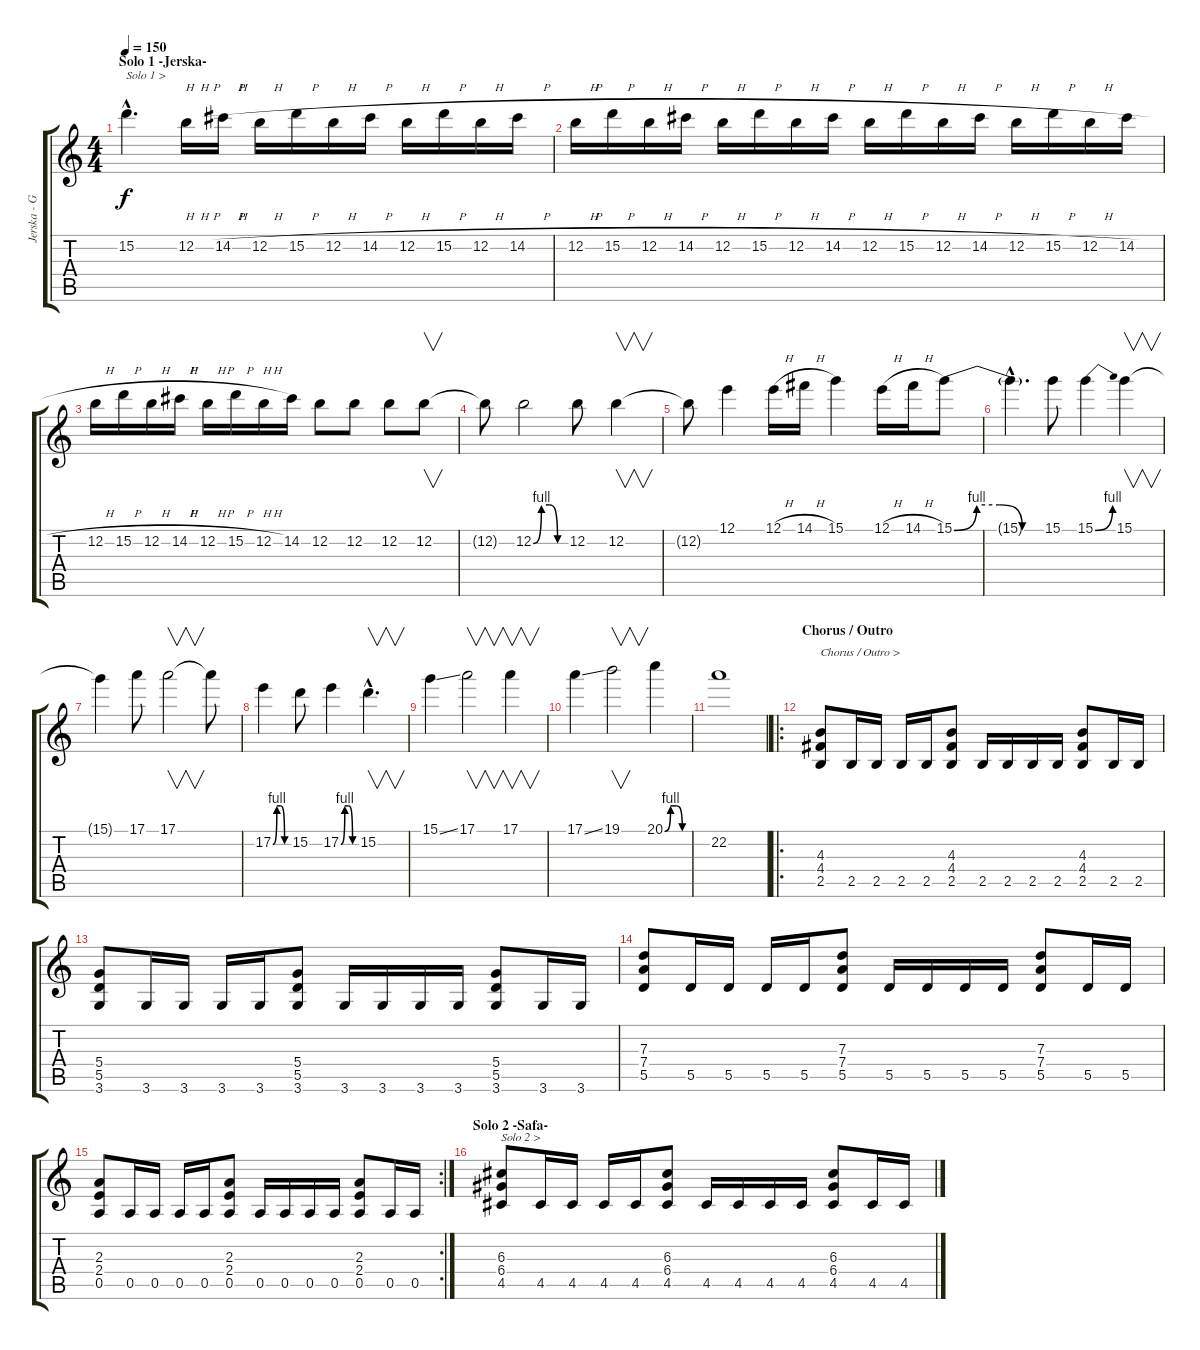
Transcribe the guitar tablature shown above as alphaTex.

\track ("Jerska - Guitar" "Jerska - G") {instrument distortionguitar}
\staff {score tabs}
\tuning (E4 B3 G3 D3 A2 E2) {hide}
\ts (4 4)
\section ("" "Solo 1 -Jerska-")
\tempo 150
\clef g2
\ks c
15.2{hac}.4{d txt "Solo 1 >" dy f volume 16} 12.2{h}.16 14.2{h}.16 12.2{h}.16 15.2{h}.16 12.2{h}.16 14.2{h}.16 12.2{h}.16 15.2{h}.16 12.2{h}.16 14.2{h}.16 |
12.2{h}.16 15.2{h}.16 12.2{h}.16 14.2{h}.16 12.2{h}.16 15.2{h}.16 12.2{h}.16 14.2{h}.16 12.2{h}.16 15.2{h}.16 12.2{h}.16 14.2{h}.16 12.2{h}.16 15.2{h}.16 12.2{h}.16 14.2{h}.16 |
12.2{h}.16 15.2{h}.16 12.2{h}.16 14.2{h}.16 12.2{h}.16 15.2{h}.16 12.2{h}.16 14.2.16 12.2.8 12.2.8 12.2.8 12.2.8{v} |
12.2{t}.8 12.2{be (custom 0 0 15 4 30 4 45 0 60 0)}.2 12.2.8 12.2.4{v} |
12.2{t}.8 12.1.4 12.1{h}.16 14.1{h}.16 15.1.4 12.1{h}.16 14.1{h}.16 15.1{be (custom 0 0 15 4 30 4 45 0 60 0)}.8 |
15.1{hac t}.4{d} 15.1.8 15.1{be (bend 0 0 60 4)}.4 15.1.4{v} |
15.1{t}.4 17.1.8 17.1.2{v} 17.1{t}.8 |
17.2{be (custom 0 0 15 4 30 4 45 0 60 0)}.4 15.2.8 17.2{be (custom 0 0 15 4 30 4 45 0 60 0)}.4 15.2{hac}.4{v d} |
15.1{ss}.4 17.1.2{v} 17.1.4{v} |
17.1{ss}.4 19.1.2{v} 20.1{be (custom 0 0 15 4 30 4 45 0 60 0)}.4 |
22.2.1 |
\ro
\section ("" "Chorus / Outro")
(4.3 4.4 2.5).8{txt "Chorus / Outro >" volume 14} 2.5.16 2.5.16 2.5.16 2.5.16 (4.3 4.4 2.5).8 2.5.16 2.5.16 2.5.16 2.5.16 (4.3 4.4 2.5).8 2.5.16 2.5.16 |
(5.4 5.5 3.6).8 3.6.16 3.6.16 3.6.16 3.6.16 (5.4 5.5 3.6).8 3.6.16 3.6.16 3.6.16 3.6.16 (5.4 5.5 3.6).8 3.6.16 3.6.16 |
(7.3 7.4 5.5).8 5.5.16 5.5.16 5.5.16 5.5.16 (7.3 7.4 5.5).8 5.5.16 5.5.16 5.5.16 5.5.16 (7.3 7.4 5.5).8 5.5.16 5.5.16 |
\rc 2
(2.3 2.4 0.5).8 0.5.16 0.5.16 0.5.16 0.5.16 (2.3 2.4 0.5).8 0.5.16 0.5.16 0.5.16 0.5.16 (2.3 2.4 0.5).8 0.5.16 0.5.16 |
\section ("" "Solo 2 -Safa-")
(6.3 6.4 4.5).8{txt "Solo 2 >"} 4.5.16 4.5.16 4.5.16 4.5.16 (6.3 6.4 4.5).8 4.5.16 4.5.16 4.5.16 4.5.16 (6.3 6.4 4.5).8 4.5.16 4.5.16
